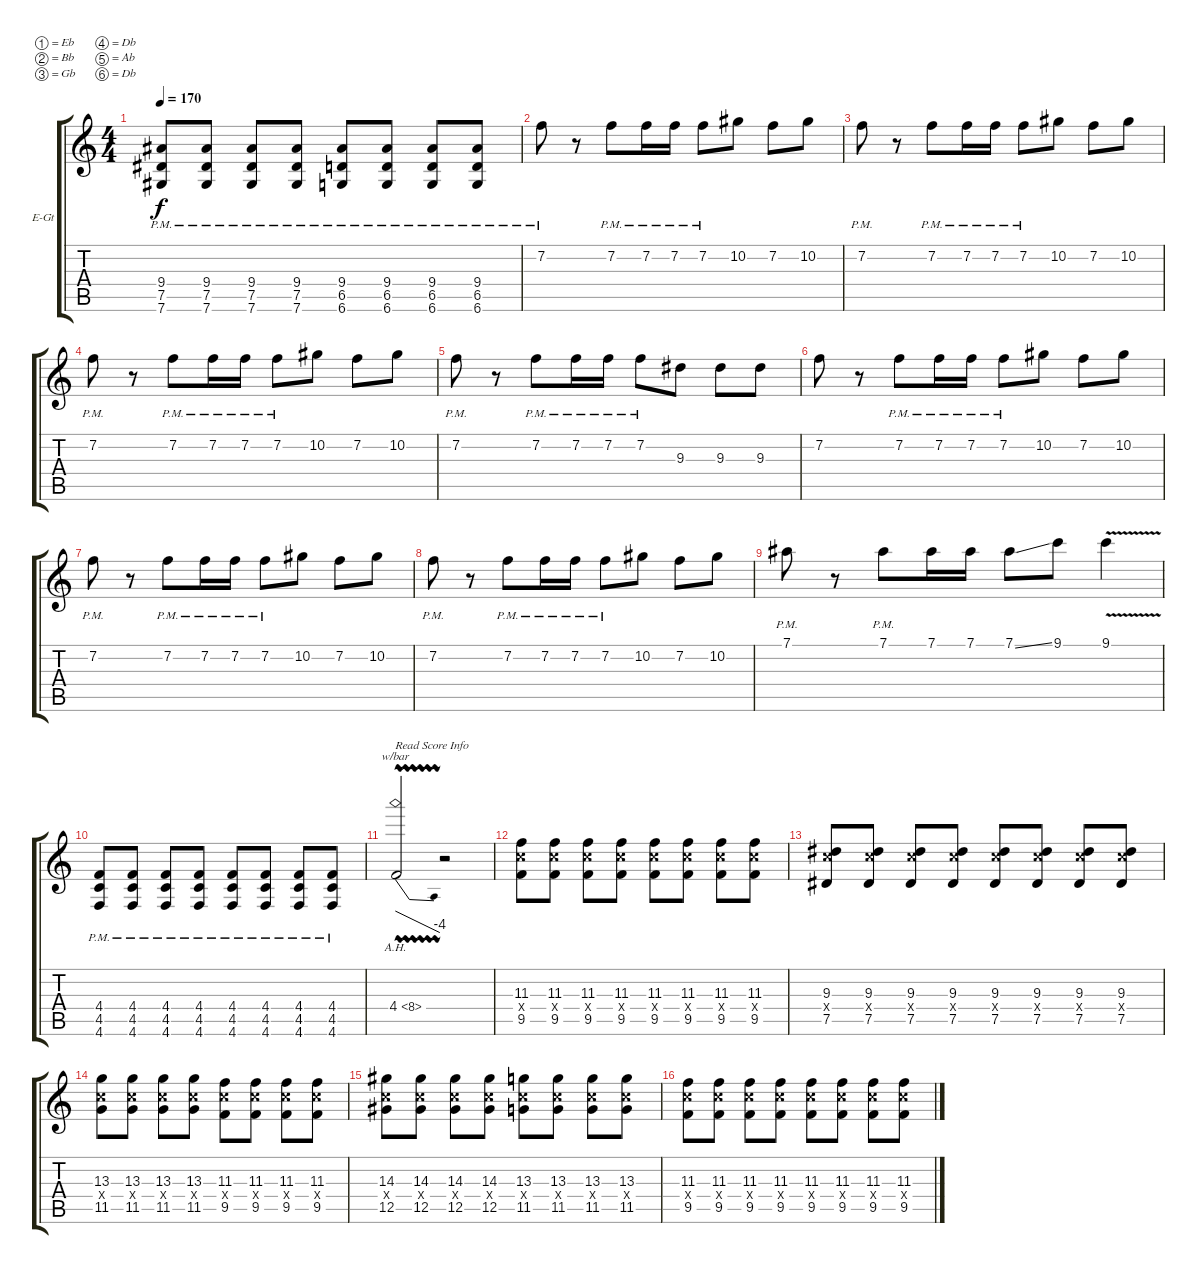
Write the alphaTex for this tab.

\defaultSystemsLayout 4
\bracketExtendMode groupsimilarinstruments
\firstSystemTrackNameOrientation horizontal
\otherSystemsTrackNameOrientation horizontal
\track ("Lead Guitar" "E-Gt") {instrument overdrivenguitar}
\staff {score tabs}
\tuning (Eb4 Bb3 Gb3 Db3 Ab2 Db2)
\ts (4 4)
\tempo 170
\clef g2
\scale
0.333333
\ks c
(9.4{pm} 7.5{pm} 7.6{pm}).8{dy f} (9.4{pm} 7.5{pm} 7.6{pm}).8 (9.4{pm} 7.5{pm} 7.6{pm}).8 (9.4{pm} 7.5{pm} 7.6{pm}).8 (9.4{pm} 6.5{pm} 6.6{pm}).8 (9.4{pm} 6.5{pm} 6.6{pm}).8 (9.4{pm} 6.5{pm} 6.6{pm}).8 (9.4{pm} 6.5{pm} 6.6{pm}).8 |
\scale
0.333333 7.2{pm}.8 r.8 7.2{pm}.8 7.2{pm}.16 7.2{pm}.16 7.2{pm}.8 10.2.8 7.2.8 10.2.8 |
\scale
0.333333 7.2{pm}.8 r.8 7.2{pm}.8 7.2{pm}.16 7.2{pm}.16 7.2{pm}.8 10.2.8 7.2.8 10.2.8 |
\scale
0.333333 7.2{pm}.8 r.8 7.2{pm}.8 7.2{pm}.16 7.2{pm}.16 7.2{pm}.8 10.2.8 7.2.8 10.2.8 |
\scale
0.333333 7.2{pm}.8 r.8 7.2{pm}.8 7.2{pm}.16 7.2{pm}.16 7.2{pm}.8 9.3.8 9.3.8 9.3.8 |
\scale
0.333333 7.2.8 r.8 7.2{pm}.8 7.2{pm}.16 7.2{pm}.16 7.2{pm}.8 10.2.8 7.2.8 10.2.8 |
\scale
0.333333 7.2{pm}.8 r.8 7.2{pm}.8 7.2{pm}.16 7.2{pm}.16 7.2{pm}.8 10.2.8 7.2.8 10.2.8 |
\scale
0.333333 7.2{pm}.8 r.8 7.2{pm}.8 7.2{pm}.16 7.2{pm}.16 7.2{pm}.8 10.2.8 7.2.8 10.2.8 |
\scale
0.333333 7.1{pm}.8 r.8 7.1{pm}.8 7.1.16 7.1.16 7.1{ss}.8 9.1.8 9.1{v}.4 |
\scale
0.333333 (4.4{pm} 4.5{pm} 4.6{pm}).8 (4.4{pm} 4.5{pm} 4.6{pm}).8 (4.4{pm} 4.5{pm} 4.6{pm}).8 (4.4{pm} 4.5{pm} 4.6{pm}).8 (4.4{pm} 4.5{pm} 4.6{pm}).8 (4.4{pm} 4.5{pm} 4.6{pm}).8 (4.4{pm} 4.5{pm} 4.6{pm}).8 (4.4{pm} 4.5{pm} 4.6{pm}).8 |
\scale
0.333333 4.4{ah 4 vw}.2{tbe (dive default 0 0 59.4 -16) txt "Read Score Info"} r.2 |
\scale
0.333333 (11.3 11.4{x} 9.5).8 (11.3 11.4{x} 9.5).8 (11.3 11.4{x} 9.5).8 (11.3 11.4{x} 9.5).8 (11.3 11.4{x} 9.5).8 (11.3 11.4{x} 9.5).8 (11.3 11.4{x} 9.5).8 (11.3 11.4{x} 9.5).8 |
\scale
0.333333 (9.3 11.4{x} 7.5).8 (9.3 11.4{x} 7.5).8 (9.3 11.4{x} 7.5).8 (9.3 11.4{x} 7.5).8 (9.3 11.4{x} 7.5).8 (9.3 11.4{x} 7.5).8 (9.3 11.4{x} 7.5).8 (9.3 11.4{x} 7.5).8 |
\scale
0.333333 (13.3 11.4{x} 11.5).8 (13.3 11.4{x} 11.5).8 (13.3 11.4{x} 11.5).8 (13.3 11.4{x} 11.5).8 (11.3 11.4{x} 9.5).8 (11.3 11.4{x} 9.5).8 (11.3 11.4{x} 9.5).8 (11.3 11.4{x} 9.5).8 |
\scale
0.333333 (14.3 11.4{x} 12.5).8 (14.3 11.4{x} 12.5).8 (14.3 11.4{x} 12.5).8 (14.3 11.4{x} 12.5).8 (13.3 11.4{x} 11.5).8 (13.3 11.4{x} 11.5).8 (13.3 11.4{x} 11.5).8 (13.3 11.4{x} 11.5).8 |
\scale
0.333333 (11.3 11.4{x} 9.5).8 (11.3 11.4{x} 9.5).8 (11.3 11.4{x} 9.5).8 (11.3 11.4{x} 9.5).8 (11.3 11.4{x} 9.5).8 (11.3 11.4{x} 9.5).8 (11.3 11.4{x} 9.5).8 (11.3 11.4{x} 9.5).8
